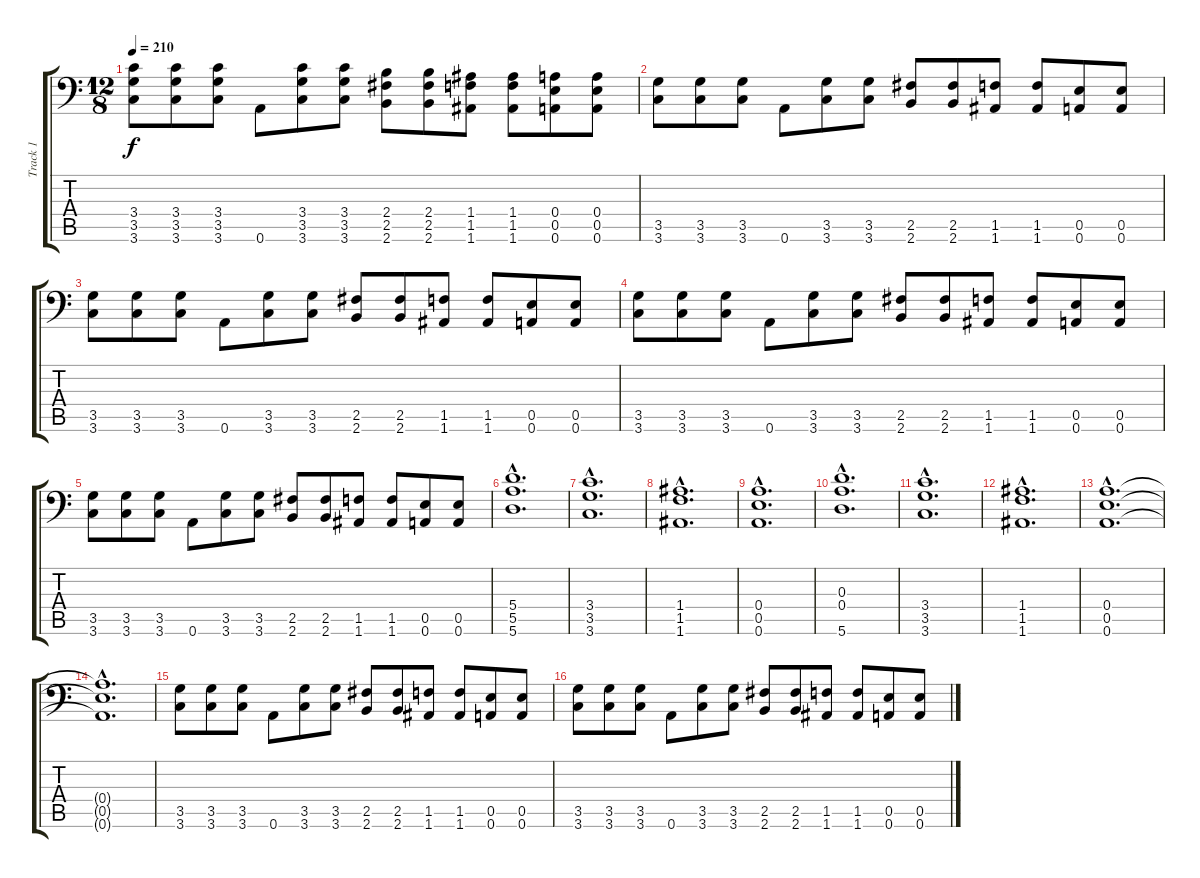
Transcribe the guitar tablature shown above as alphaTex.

\track ("Track 1" "Track 1") {instrument distortionguitar}
\staff {score tabs}
\tuning (B3 Gb3 D3 A2 E2 A1) {hide}
\ts (12 8)
\tempo 210
\clef f4
\ks c
(3.4 3.5 3.6).8{dy f} (3.4 3.5 3.6).8 (3.4 3.5 3.6).8 0.6.8 (3.4 3.5 3.6).8 (3.4 3.5 3.6).8 (2.4 2.5 2.6).8 (2.4 2.5 2.6).8 (1.4 1.5 1.6).8 (1.4 1.5 1.6).8 (0.4 0.5 0.6).8 (0.4 0.5 0.6).8 |
(3.5 3.6).8 (3.5 3.6).8 (3.5 3.6).8 0.6.8 (3.5 3.6).8 (3.5 3.6).8 (2.5 2.6).8 (2.5 2.6).8 (1.5 1.6).8 (1.5 1.6).8 (0.5 0.6).8 (0.5 0.6).8 |
(3.5 3.6).8 (3.5 3.6).8 (3.5 3.6).8 0.6.8 (3.5 3.6).8 (3.5 3.6).8 (2.5 2.6).8 (2.5 2.6).8 (1.5 1.6).8 (1.5 1.6).8 (0.5 0.6).8 (0.5 0.6).8 |
(3.5 3.6).8 (3.5 3.6).8 (3.5 3.6).8 0.6.8 (3.5 3.6).8 (3.5 3.6).8 (2.5 2.6).8 (2.5 2.6).8 (1.5 1.6).8 (1.5 1.6).8 (0.5 0.6).8 (0.5 0.6).8 |
(3.5 3.6).8 (3.5 3.6).8 (3.5 3.6).8 0.6.8 (3.5 3.6).8 (3.5 3.6).8 (2.5 2.6).8 (2.5 2.6).8 (1.5 1.6).8 (1.5 1.6).8 (0.5 0.6).8 (0.5 0.6).8 |
(5.4{hac} 5.5{hac} 5.6{hac}).1{d} |
(3.4{hac} 3.5{hac} 3.6{hac}).1{d} |
(1.4{hac} 1.5{hac} 1.6{hac}).1{d} |
(0.4{hac} 0.5{hac} 0.6{hac}).1{d} |
(0.3{hac} 0.4{hac} 5.6{hac}).1{d} |
(3.4{hac} 3.5{hac} 3.6{hac}).1{d} |
(1.4{hac} 1.5{hac} 1.6{hac}).1{d} |
(0.4{hac} 0.5{hac} 0.6{hac}).1{d} |
(0.4{hac t} 0.5{hac t} 0.6{hac t}).1{d} |
(3.5 3.6).8 (3.5 3.6).8 (3.5 3.6).8 0.6.8 (3.5 3.6).8 (3.5 3.6).8 (2.5 2.6).8 (2.5 2.6).8 (1.5 1.6).8 (1.5 1.6).8 (0.5 0.6).8 (0.5 0.6).8 |
(3.5 3.6).8 (3.5 3.6).8 (3.5 3.6).8 0.6.8 (3.5 3.6).8 (3.5 3.6).8 (2.5 2.6).8 (2.5 2.6).8 (1.5 1.6).8 (1.5 1.6).8 (0.5 0.6).8 (0.5 0.6).8
